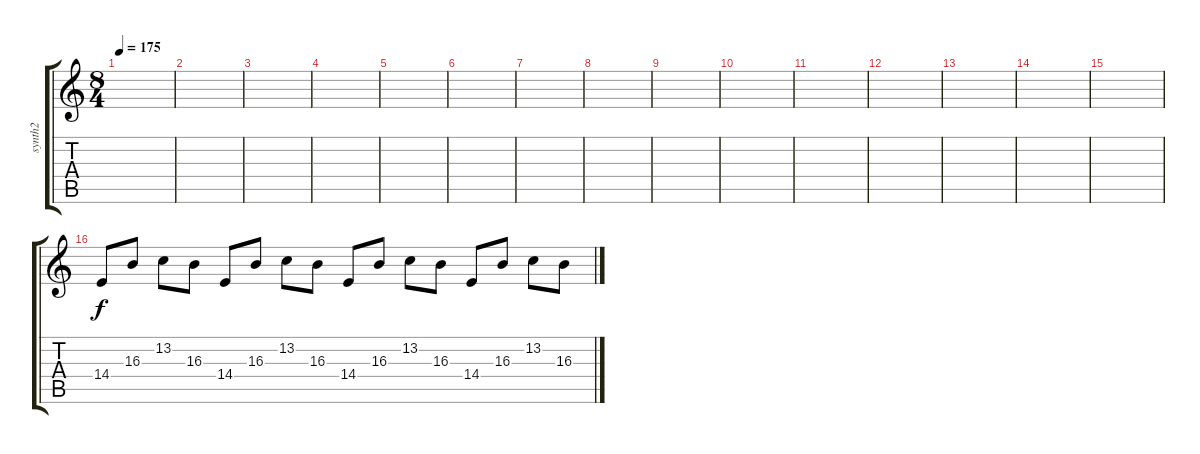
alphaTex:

\track ("synth2" "synth2") {instrument lead1square}
\staff {score tabs}
\tuning (E4 B3 G3 D3 A2 E2) {hide}
\ts (8 4)
\tempo 175
\clef g2
\ks c
|
|
|
|
|
|
|
|
|
|
|
|
|
|
|
14.4.8 16.3.8 13.2.8 16.3.8 14.4.8 16.3.8 13.2.8 16.3.8 14.4.8 16.3.8 13.2.8 16.3.8 14.4.8 16.3.8 13.2.8 16.3.8
